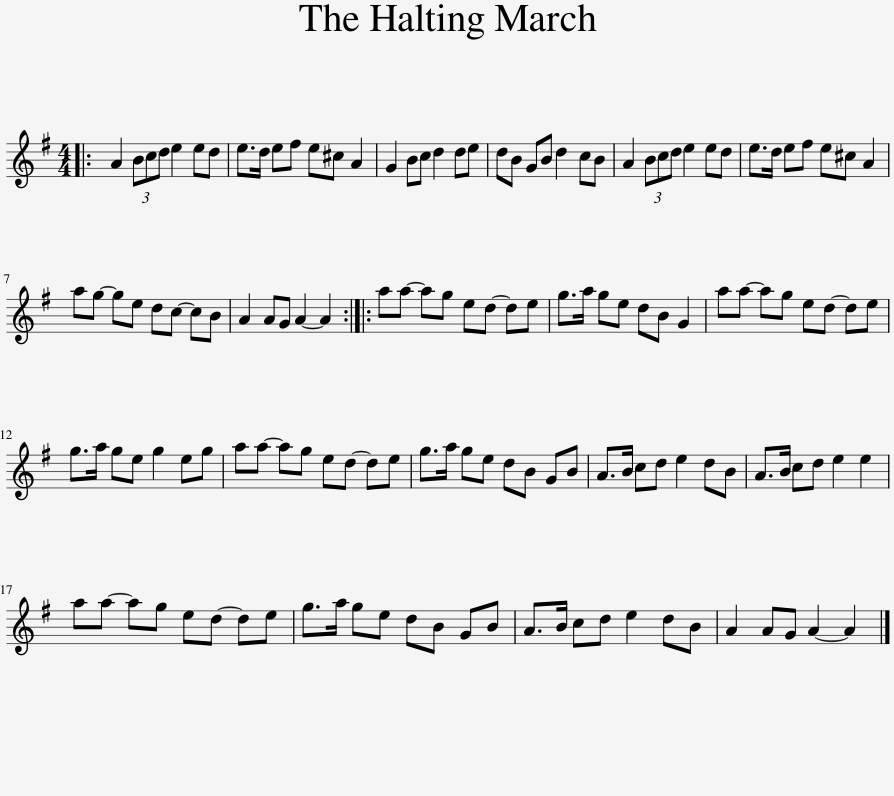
X:1
L:1/8
M:4/4
I:linebreak $
K:G
V:1 treble
V:1
|: A2 (3Bcd e2 ed | e>d ef e^c A2 | G2 Bc d2 de | dB GB d2 cB | A2 (3Bcd e2 ed | %5
 e>d ef e^c A2 |$ ag- ge dc- cB | A2 AG A2- A2 :: aa- ag ed- de | g>a ge dB G2 | %10
 aa- ag ed- de |$ g>a ge g2 eg | aa- ag ed- de | g>a ge dB GB | A>B cd e2 dB | %15
 A>B cd e2 e2 |$ aa- ag ed- de | g>a ge dB GB | A>B cd e2 dB | A2 AG A2- A2 |] %20
